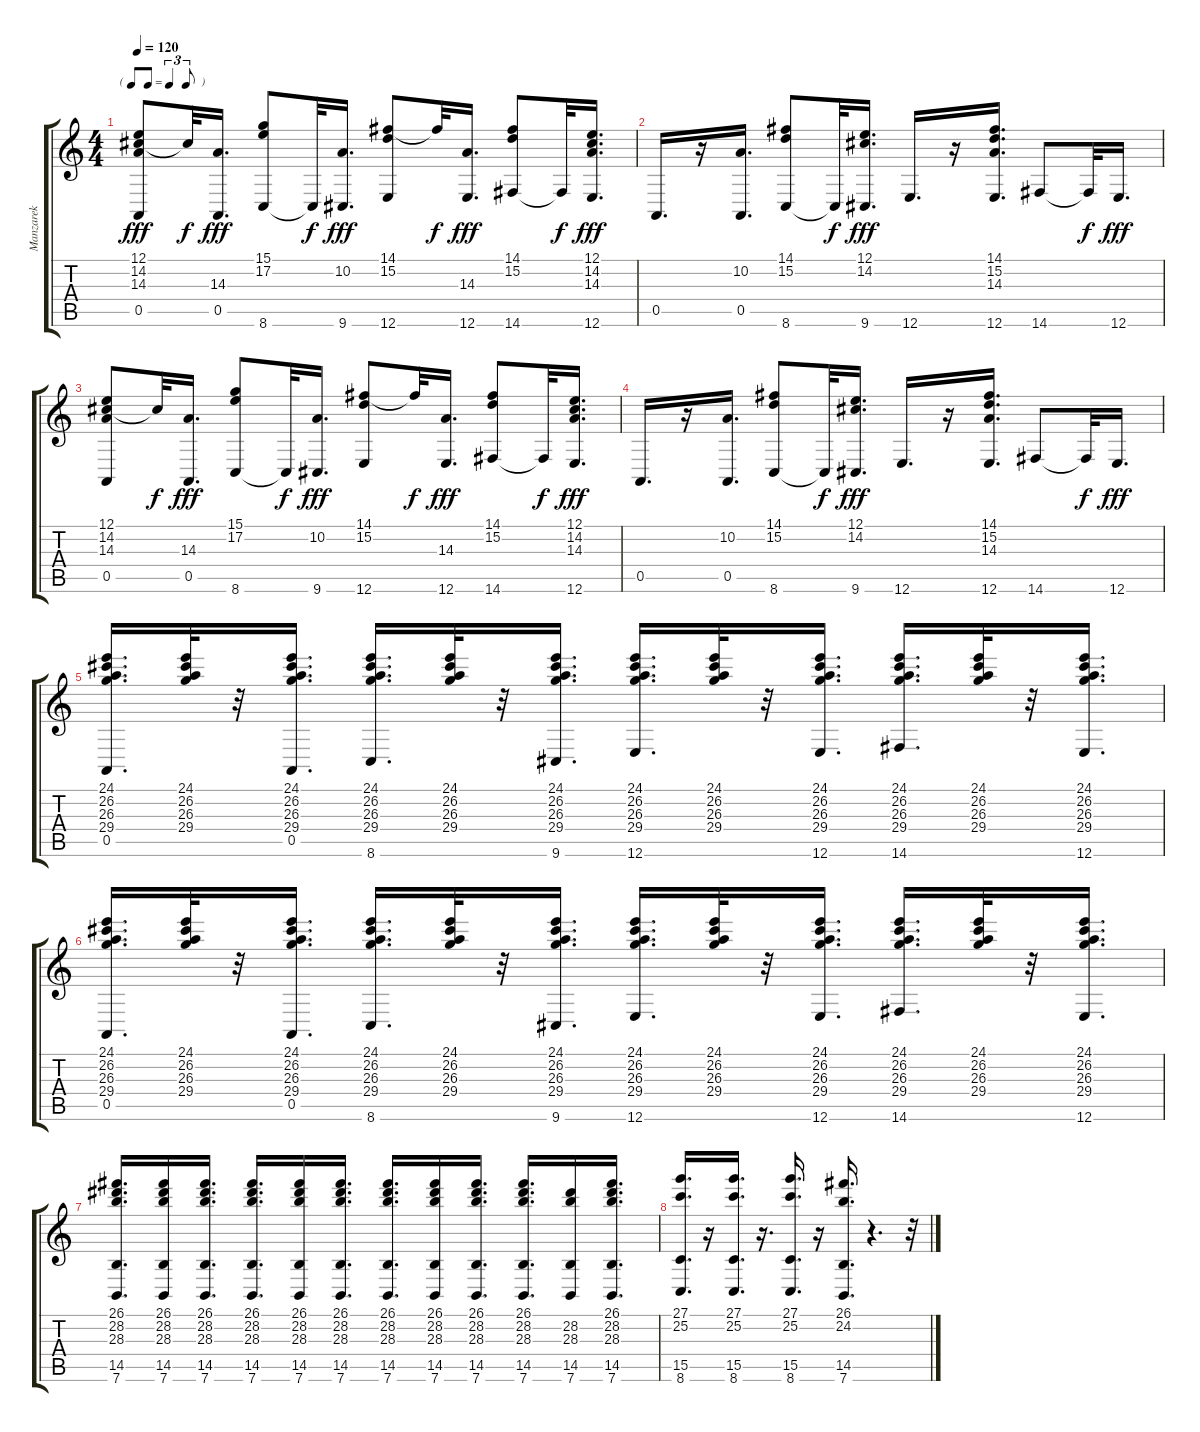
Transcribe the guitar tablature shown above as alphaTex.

\track ("Manzarek" "Manzarek") {instrument acousticgrandpiano}
\staff {score tabs}
\tuning (E4 B3 G3 D3 A2 E2) {hide}
\ts (4 4)
\tf triplet8th
\tempo 120
\clef g2
\ks c
(12.1 14.2 14.3 0.5).8{dy fff} 14.2{t}.32{dy f} (14.3 0.5).16{d dy fff} (15.1 17.2 8.6).8 8.6{t}.32{dy f} (10.2 9.6).16{d dy fff} (14.1 15.2 12.6).8 14.1{t}.32{dy f} (14.3 12.6).16{d dy fff} (14.1 15.2 14.6).8 14.6{t}.32{dy f} (12.1 14.2 14.3 12.6).16{d dy fff} |
0.5.16{d} r.16 (10.2 0.5).16{d} (14.1 15.2 8.6).8 8.6{t}.32{dy f} (12.1 14.2 9.6).16{d dy fff} 12.6.16{d} r.16 (14.1 15.2 14.3 12.6).16{d} 14.6.8 14.6{t}.32{dy f} 12.6.16{d dy fff} |
(12.1 14.2 14.3 0.5).8 14.2{t}.32{dy f} (14.3 0.5).16{d dy fff} (15.1 17.2 8.6).8 8.6{t}.32{dy f} (10.2 9.6).16{d dy fff} (14.1 15.2 12.6).8 14.1{t}.32{dy f} (14.3 12.6).16{d dy fff} (14.1 15.2 14.6).8 14.6{t}.32{dy f} (12.1 14.2 14.3 12.6).16{d dy fff} |
0.5.16{d} r.16 (10.2 0.5).16{d} (14.1 15.2 8.6).8 8.6{t}.32{dy f} (12.1 14.2 9.6).16{d dy fff} 12.6.16{d} r.16 (14.1 15.2 14.3 12.6).16{d} 14.6.8 14.6{t}.32{dy f} 12.6.16{d dy fff} |
(24.1 26.2 26.3 29.4 0.5).16{d} (24.1 26.2 26.3 29.4).32 r.32 (24.1 26.2 26.3 29.4 0.5).16{d} (24.1 26.2 26.3 29.4 8.6).16{d} (24.1 26.2 26.3 29.4).32 r.32 (24.1 26.2 26.3 29.4 9.6).16{d} (24.1 26.2 26.3 29.4 12.6).16{d} (24.1 26.2 26.3 29.4).32 r.32 (24.1 26.2 26.3 29.4 12.6).16{d} (24.1 26.2 26.3 29.4 14.6).16{d} (24.1 26.2 26.3 29.4).32 r.32 (24.1 26.2 26.3 29.4 12.6).16{d} |
(24.1 26.2 26.3 29.4 0.5).16{d} (24.1 26.2 26.3 29.4).32 r.32 (24.1 26.2 26.3 29.4 0.5).16{d} (24.1 26.2 26.3 29.4 8.6).16{d} (24.1 26.2 26.3 29.4).32 r.32 (24.1 26.2 26.3 29.4 9.6).16{d} (24.1 26.2 26.3 29.4 12.6).16{d} (24.1 26.2 26.3 29.4).32 r.32 (24.1 26.2 26.3 29.4 12.6).16{d} (24.1 26.2 26.3 29.4 14.6).16{d} (24.1 26.2 26.3 29.4).32 r.32 (24.1 26.2 26.3 29.4 12.6).16{d} |
(26.1 28.2 28.3 14.5 7.6).16{d} (26.1 28.2 28.3 14.5 7.6).16 (26.1 28.2 28.3 14.5 7.6).16{d} (26.1 28.2 28.3 14.5 7.6).16{d} (26.1 28.2 28.3 14.5 7.6).16 (26.1 28.2 28.3 14.5 7.6).16{d} (26.1 28.2 28.3 14.5 7.6).16{d} (26.1 28.2 28.3 14.5 7.6).16 (26.1 28.2 28.3 14.5 7.6).16{d} (26.1 28.2 28.3 14.5 7.6).16{d} (28.2 28.3 14.5 7.6).16 (26.1 28.2 28.3 14.5 7.6).16{d} |
(27.1 25.2 15.5 8.6).16{d} r.16 (27.1 25.2 15.5 8.6).16{d} r.16{d} (27.1 25.2 15.5 8.6).16{d} r.16 (26.1 24.2 14.5 7.6).16{d} r.4{d} r.32
